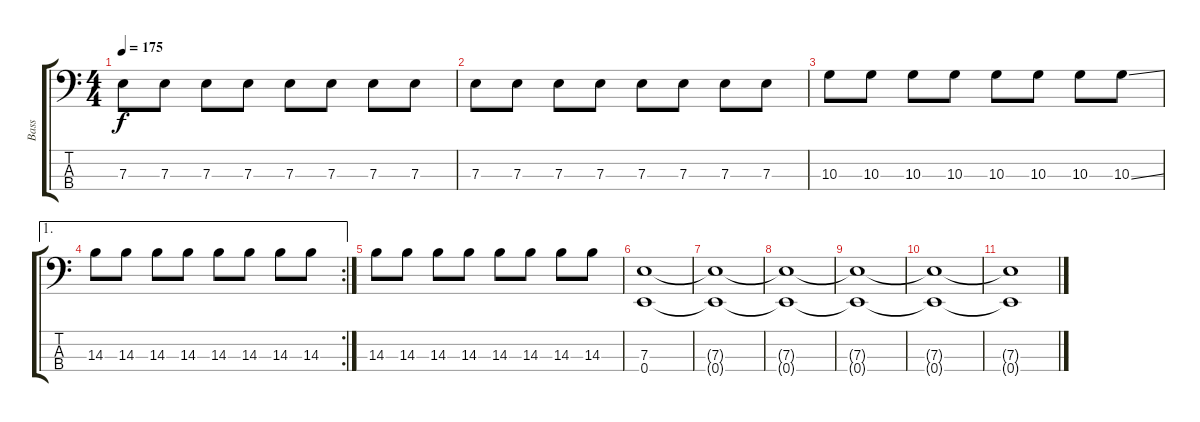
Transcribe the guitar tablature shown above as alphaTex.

\track ("Bass" "Bass") {instrument electricbassfinger}
\staff {score tabs}
\tuning (G2 D2 A1 E1) {hide}
\ts (4 4)
\tempo 175
\clef f4
\ks c
7.3.8{dy f} 7.3.8 7.3.8 7.3.8 7.3.8 7.3.8 7.3.8 7.3.8 |
7.3.8 7.3.8 7.3.8 7.3.8 7.3.8 7.3.8 7.3.8 7.3.8 |
10.3.8 10.3.8 10.3.8 10.3.8 10.3.8 10.3.8 10.3.8 10.3{ss}.8 |
\ae 1
\rc 2
14.3.8 14.3.8 14.3.8 14.3.8 14.3.8 14.3.8 14.3.8 14.3.8 |
14.3.8 14.3.8 14.3.8 14.3.8 14.3.8 14.3.8 14.3.8 14.3.8 |
(7.3 0.4).1 |
(7.3{t} 0.4{t}).1 |
(7.3{t} 0.4{t}).1 |
(7.3{t} 0.4{t}).1 |
(7.3{t} 0.4{t}).1{volume 0} |
(7.3{t} 0.4{t}).1
